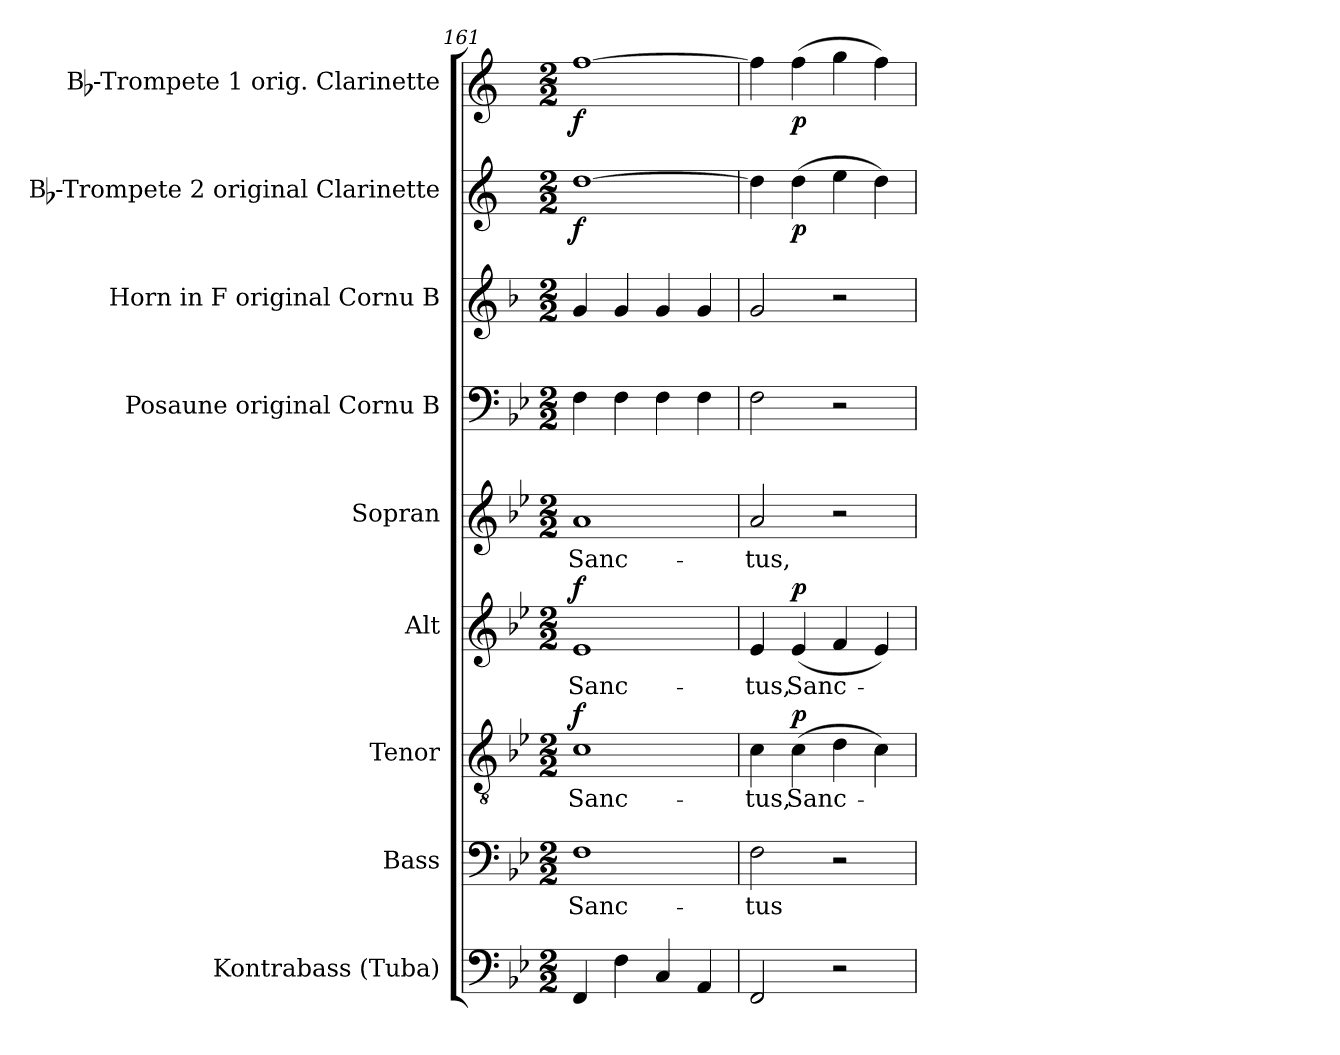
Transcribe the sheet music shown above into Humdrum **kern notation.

**kern	**kern	**text	**kern	**text	**dynam	**kern	**text	**dynam	**kern	**text	**kern	**kern	**kern	**dynam	**kern	**dynam
*part9	*part8	*part8	*part7	*part7	*part7	*part6	*part6	*part6	*part5	*part5	*part4	*part3	*part2	*part2	*part1	*part1
*staff9	*staff8	*staff8	*staff7	*staff7	*staff7	*staff6	*staff6	*staff6	*staff5	*staff5	*staff4	*staff3	*staff2	*staff2	*staff1	*staff1
*I"Kontrabass (Tuba)	*I"Bass	*	*I"Tenor	*	*	*I"Alt	*	*	*I"Sopran	*	*I"Posaune original Cornu B	*I"Horn in F original Cornu B	*I"Bb-Trompete 2 original Clarinette	*	*I"Bb-Trompete 1 orig. Clarinette	*
*I'Kb.	*I'B.	*	*I'T.	*	*	*I'A.	*	*	*I'S.	*	*I'Pos.	*I'Hrn.	*I'Bb Trp. 2	*	*I'Bb Trp. 1	*
*clefF4	*clefF4	*	*clefGv2	*	*	*clefG2	*	*	*clefG2	*	*clefF4	*clefG2	*clefG2	*	*clefG2	*
*ITrd7c12	*	*	*	*	*	*	*	*	*	*	*	*ITrd4c7	*ITrd1c2	*	*ITrd1c2	*
*k[b-e-]	*k[b-e-]	*	*k[b-e-]	*	*	*k[b-e-]	*	*	*k[b-e-]	*	*k[b-e-]	*k[b-e-]	*k[b-e-]	*	*k[b-e-]	*
*B-:	*B-:	*	*B-:	*	*	*B-:	*	*	*B-:	*	*B-:	*B-:	*B-:	*	*B-:	*
*M2/2	*M2/2	*	*M2/2	*	*	*M2/2	*	*	*M2/2	*	*M2/2	*M2/2	*M2/2	*	*M2/2	*
=161	=161	=161	=161	=161	=161	=161	=161	=161	=161	=161	=161	=161	=161	=161	=161	=161
!	!	!LO:LY:b	!	!LO:LY:b	!LO:DY:a	!	!LO:LY:b	!LO:DY:a	!	!LO:LY:b	!	!	!	!LO:DY:b	!	!LO:DY:b
4FFF/	1F	Sanc-	1c	Sanc-	f	1e-	Sanc-	f	1a	Sanc-	4F\	4c/	[1cc	f	[1ee-	f
4FF\	.	.	.	.	.	.	.	.	.	.	4F\	4c/	.	.	.	.
4CC/	.	.	.	.	.	.	.	.	.	.	4F\	4c/	.	.	.	.
4AAA/	.	.	.	.	.	.	.	.	.	.	4F\	4c/	.	.	.	.
=162	=162	=162	=162	=162	=162	=162	=162	=162	=162	=162	=162	=162	=162	=162	=162	=162
!	!	!LO:LY:b	!	!LO:LY:b	!	!	!LO:LY:b	!	!	!LO:LY:b	!	!	!	!	!	!
2FFF/	2F\	-tus	4c\	-tus,	.	4e-/	-tus,	.	2a/	-tus,	2F\	2c/	4cc\]	.	4ee-\]	.
!	!	!	!	!LO:LY:b	!LO:DY:a	!	!LO:LY:b	!LO:DY:a	!	!	!	!	!	!LO:DY:b	!	!LO:DY:b
.	.	.	(>4c\	Sanc-	p	(<4e-/	Sanc-	p	.	.	.	.	(>4cc\	p	(>4ee-\	p
2r	2r	.	4d\	.	.	4f/	.	.	2r	.	2r	2r	4dd\	.	4ff\	.
.	.	.	4c\)	.	.	4e-/)	.	.	.	.	.	.	4cc\)	.	4ee-\)	.
=	=	=	=	=	=	=	=	=	=	=	=	=	=	=	=	=
*-	*-	*-	*-	*-	*-	*-	*-	*-	*-	*-	*-	*-	*-	*-	*-	*-
